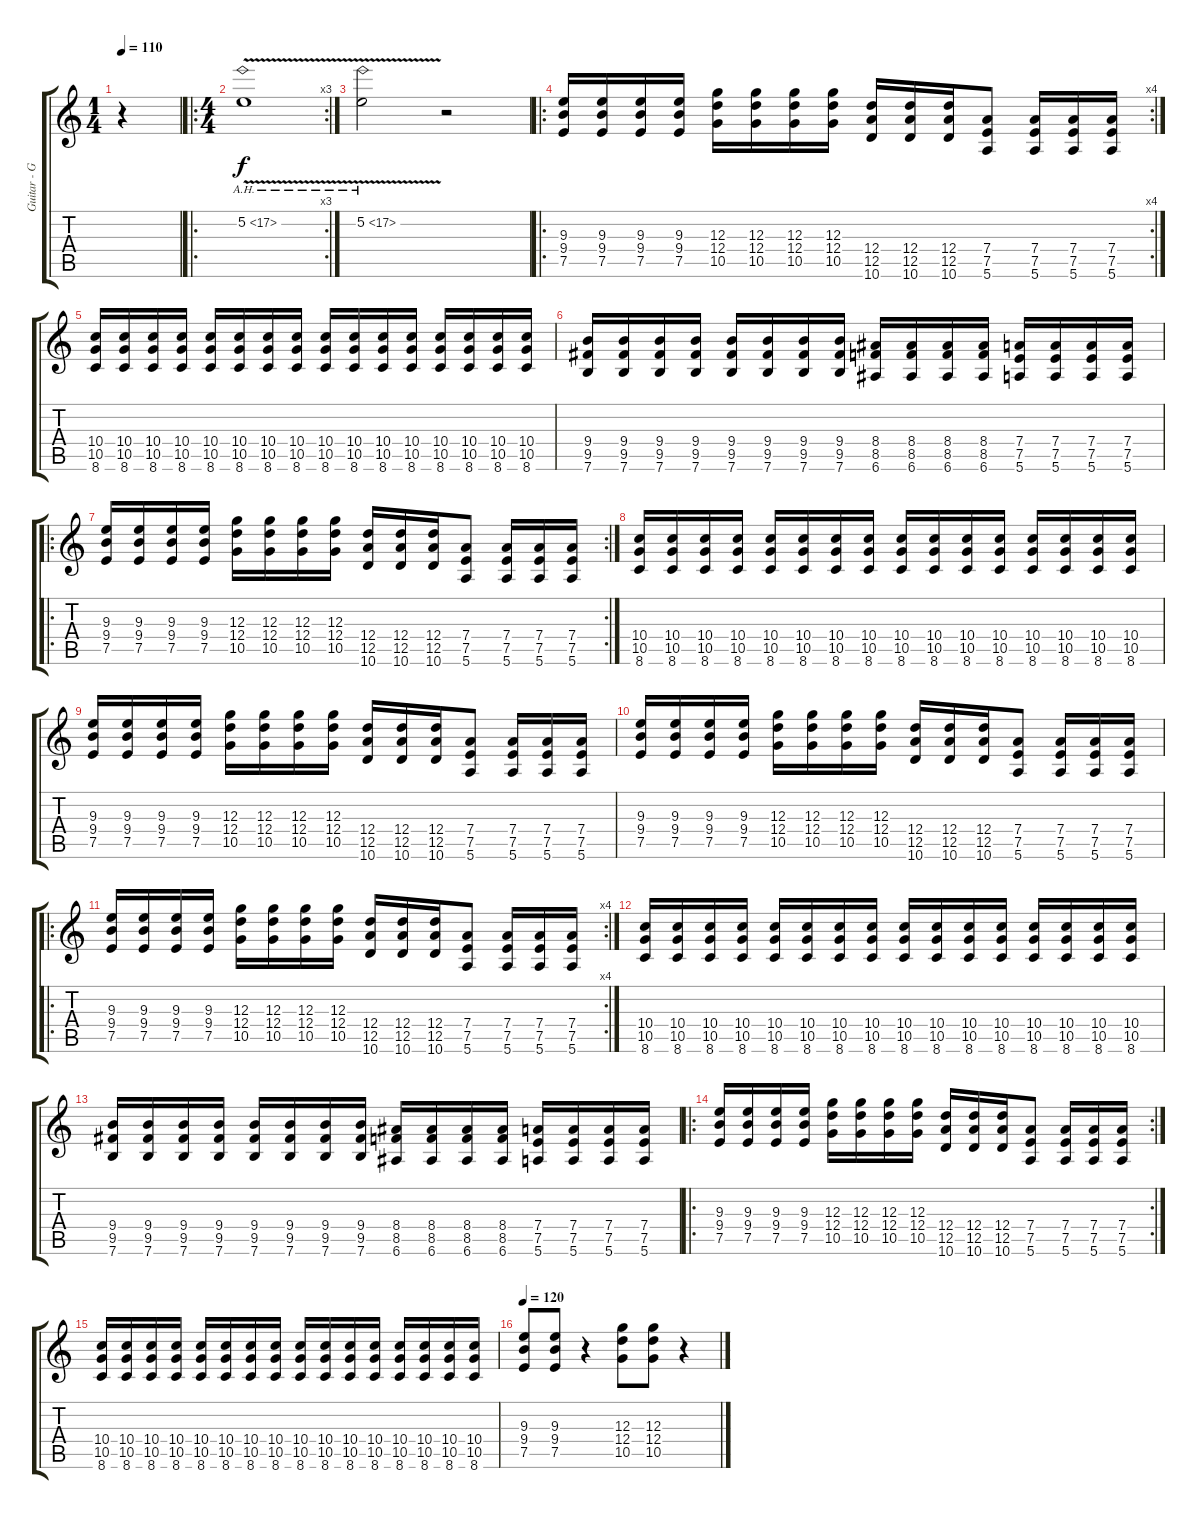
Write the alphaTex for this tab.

\track ("Guitar - Greg Hetson" "Guitar - G") {instrument distortionguitar}
\staff {score tabs}
\tuning (E4 B3 G3 D3 A2 E2) {hide}
\ts (1 4)
\tempo 110
\clef g2
\ks c
r.4{dy f instrument distortionguitar} |
\ro
\rc 3
\ts (4 4)
5.2{ah 12 v}.1 |
5.2{ah 12 v}.2 r.2 |
\ro
\rc 4
(9.3 9.4 7.5).16 (9.3 9.4 7.5).16 (9.3 9.4 7.5).16 (9.3 9.4 7.5).16 (12.3 12.4 10.5).16 (12.3 12.4 10.5).16 (12.3 12.4 10.5).16 (12.3 12.4 10.5).16 (12.4 12.5 10.6).16 (12.4 12.5 10.6).16 (12.4 12.5 10.6).16 (7.4 7.5 5.6).8 (7.4 7.5 5.6).16 (7.4 7.5 5.6).16 (7.4 7.5 5.6).16 |
(10.4 10.5 8.6).16 (10.4 10.5 8.6).16 (10.4 10.5 8.6).16 (10.4 10.5 8.6).16 (10.4 10.5 8.6).16 (10.4 10.5 8.6).16 (10.4 10.5 8.6).16 (10.4 10.5 8.6).16 (10.4 10.5 8.6).16 (10.4 10.5 8.6).16 (10.4 10.5 8.6).16 (10.4 10.5 8.6).16 (10.4 10.5 8.6).16 (10.4 10.5 8.6).16 (10.4 10.5 8.6).16 (10.4 10.5 8.6).16 |
(9.4 9.5 7.6).16 (9.4 9.5 7.6).16 (9.4 9.5 7.6).16 (9.4 9.5 7.6).16 (9.4 9.5 7.6).16 (9.4 9.5 7.6).16 (9.4 9.5 7.6).16 (9.4 9.5 7.6).16 (8.4 8.5 6.6).16 (8.4 8.5 6.6).16 (8.4 8.5 6.6).16 (8.4 8.5 6.6).16 (7.4 7.5 5.6).16 (7.4 7.5 5.6).16 (7.4 7.5 5.6).16 (7.4 7.5 5.6).16 |
\ro
\rc 2
(9.3 9.4 7.5).16 (9.3 9.4 7.5).16 (9.3 9.4 7.5).16 (9.3 9.4 7.5).16 (12.3 12.4 10.5).16 (12.3 12.4 10.5).16 (12.3 12.4 10.5).16 (12.3 12.4 10.5).16 (12.4 12.5 10.6).16 (12.4 12.5 10.6).16 (12.4 12.5 10.6).16 (7.4 7.5 5.6).8 (7.4 7.5 5.6).16 (7.4 7.5 5.6).16 (7.4 7.5 5.6).16 |
(10.4 10.5 8.6).16 (10.4 10.5 8.6).16 (10.4 10.5 8.6).16 (10.4 10.5 8.6).16 (10.4 10.5 8.6).16 (10.4 10.5 8.6).16 (10.4 10.5 8.6).16 (10.4 10.5 8.6).16 (10.4 10.5 8.6).16 (10.4 10.5 8.6).16 (10.4 10.5 8.6).16 (10.4 10.5 8.6).16 (10.4 10.5 8.6).16 (10.4 10.5 8.6).16 (10.4 10.5 8.6).16 (10.4 10.5 8.6).16 |
(9.3 9.4 7.5).16 (9.3 9.4 7.5).16 (9.3 9.4 7.5).16 (9.3 9.4 7.5).16 (12.3 12.4 10.5).16 (12.3 12.4 10.5).16 (12.3 12.4 10.5).16 (12.3 12.4 10.5).16 (12.4 12.5 10.6).16 (12.4 12.5 10.6).16 (12.4 12.5 10.6).16 (7.4 7.5 5.6).8 (7.4 7.5 5.6).16 (7.4 7.5 5.6).16 (7.4 7.5 5.6).16 |
(9.3 9.4 7.5).16 (9.3 9.4 7.5).16 (9.3 9.4 7.5).16 (9.3 9.4 7.5).16 (12.3 12.4 10.5).16 (12.3 12.4 10.5).16 (12.3 12.4 10.5).16 (12.3 12.4 10.5).16 (12.4 12.5 10.6).16 (12.4 12.5 10.6).16 (12.4 12.5 10.6).16 (7.4 7.5 5.6).8 (7.4 7.5 5.6).16 (7.4 7.5 5.6).16 (7.4 7.5 5.6).16 |
\ro
\rc 4
(9.3 9.4 7.5).16 (9.3 9.4 7.5).16 (9.3 9.4 7.5).16 (9.3 9.4 7.5).16 (12.3 12.4 10.5).16 (12.3 12.4 10.5).16 (12.3 12.4 10.5).16 (12.3 12.4 10.5).16 (12.4 12.5 10.6).16 (12.4 12.5 10.6).16 (12.4 12.5 10.6).16 (7.4 7.5 5.6).8 (7.4 7.5 5.6).16 (7.4 7.5 5.6).16 (7.4 7.5 5.6).16 |
(10.4 10.5 8.6).16 (10.4 10.5 8.6).16 (10.4 10.5 8.6).16 (10.4 10.5 8.6).16 (10.4 10.5 8.6).16 (10.4 10.5 8.6).16 (10.4 10.5 8.6).16 (10.4 10.5 8.6).16 (10.4 10.5 8.6).16 (10.4 10.5 8.6).16 (10.4 10.5 8.6).16 (10.4 10.5 8.6).16 (10.4 10.5 8.6).16 (10.4 10.5 8.6).16 (10.4 10.5 8.6).16 (10.4 10.5 8.6).16 |
(9.4 9.5 7.6).16 (9.4 9.5 7.6).16 (9.4 9.5 7.6).16 (9.4 9.5 7.6).16 (9.4 9.5 7.6).16 (9.4 9.5 7.6).16 (9.4 9.5 7.6).16 (9.4 9.5 7.6).16 (8.4 8.5 6.6).16 (8.4 8.5 6.6).16 (8.4 8.5 6.6).16 (8.4 8.5 6.6).16 (7.4 7.5 5.6).16 (7.4 7.5 5.6).16 (7.4 7.5 5.6).16 (7.4 7.5 5.6).16 |
\ro
\rc 2
(9.3 9.4 7.5).16 (9.3 9.4 7.5).16 (9.3 9.4 7.5).16 (9.3 9.4 7.5).16 (12.3 12.4 10.5).16 (12.3 12.4 10.5).16 (12.3 12.4 10.5).16 (12.3 12.4 10.5).16 (12.4 12.5 10.6).16 (12.4 12.5 10.6).16 (12.4 12.5 10.6).16 (7.4 7.5 5.6).8 (7.4 7.5 5.6).16 (7.4 7.5 5.6).16 (7.4 7.5 5.6).16 |
(10.4 10.5 8.6).16 (10.4 10.5 8.6).16 (10.4 10.5 8.6).16 (10.4 10.5 8.6).16 (10.4 10.5 8.6).16 (10.4 10.5 8.6).16 (10.4 10.5 8.6).16 (10.4 10.5 8.6).16 (10.4 10.5 8.6).16 (10.4 10.5 8.6).16 (10.4 10.5 8.6).16 (10.4 10.5 8.6).16 (10.4 10.5 8.6).16 (10.4 10.5 8.6).16 (10.4 10.5 8.6).16 (10.4 10.5 8.6).16 |
\tempo 120
(9.3 9.4 7.5).8 (9.3 9.4 7.5).8 r.4 (12.3 12.4 10.5).8 (12.3 12.4 10.5).8 r.4
